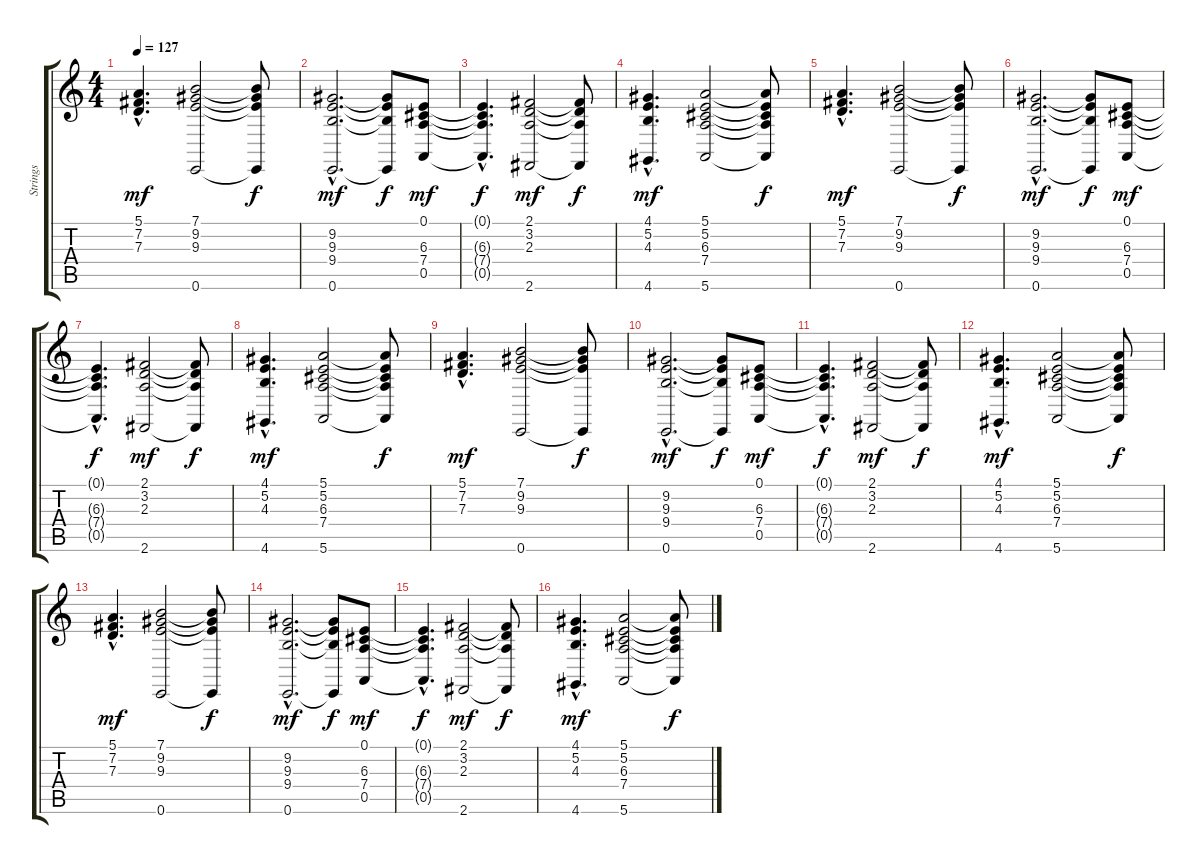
\track ("Strings" "Strings") {instrument stringensemble1}
\staff {score tabs}
\tuning (E4 B3 G3 D3 A2 E2) {hide}
\ts (4 4)
\tempo 127
\clef g2
\ks c
(5.1{hac} 7.2{hac} 7.3{hac}).4{d dy mf} (7.1 9.2 9.3 0.6).2 (7.1{t} 9.2{t} 9.3{t} 0.6{t}).8{dy f} |
(9.2{hac} 9.3{hac} 9.4{hac} 0.6{hac}).2{d dy mf} (9.2{t} 9.3{t} 9.4{t} 0.6{t}).8{dy f} (0.1 6.3 7.4 0.5).8{dy mf} |
(0.1{hac t} 6.3{hac t} 7.4{hac t} 0.5{hac t}).4{d dy f} (2.1 3.2 2.3 2.6).2{dy mf} (2.1{t} 3.2{t} 2.3{t} 2.6{t}).8{dy f} |
(4.1{hac} 5.2{hac} 4.3{hac} 4.6{hac}).4{d dy mf} (5.1 5.2 6.3 7.4 5.6).2 (5.1{t} 5.2{t} 6.3{t} 7.4{t} 5.6{t}).8{dy f} |
(5.1{hac} 7.2{hac} 7.3{hac}).4{d dy mf} (7.1 9.2 9.3 0.6).2 (7.1{t} 9.2{t} 9.3{t} 0.6{t}).8{dy f} |
(9.2{hac} 9.3{hac} 9.4{hac} 0.6{hac}).2{d dy mf} (9.2{t} 9.3{t} 9.4{t} 0.6{t}).8{dy f} (0.1 6.3 7.4 0.5).8{dy mf} |
(0.1{hac t} 6.3{hac t} 7.4{hac t} 0.5{hac t}).4{d dy f} (2.1 3.2 2.3 2.6).2{dy mf} (2.1{t} 3.2{t} 2.3{t} 2.6{t}).8{dy f} |
(4.1{hac} 5.2{hac} 4.3{hac} 4.6{hac}).4{d dy mf} (5.1 5.2 6.3 7.4 5.6).2 (5.1{t} 5.2{t} 6.3{t} 7.4{t} 5.6{t}).8{dy f} |
(5.1{hac} 7.2{hac} 7.3{hac}).4{d dy mf} (7.1 9.2 9.3 0.6).2 (7.1{t} 9.2{t} 9.3{t} 0.6{t}).8{dy f} |
(9.2{hac} 9.3{hac} 9.4{hac} 0.6{hac}).2{d dy mf} (9.2{t} 9.3{t} 9.4{t} 0.6{t}).8{dy f} (0.1 6.3 7.4 0.5).8{dy mf} |
(0.1{hac t} 6.3{hac t} 7.4{hac t} 0.5{hac t}).4{d dy f} (2.1 3.2 2.3 2.6).2{dy mf} (2.1{t} 3.2{t} 2.3{t} 2.6{t}).8{dy f} |
(4.1{hac} 5.2{hac} 4.3{hac} 4.6{hac}).4{d dy mf} (5.1 5.2 6.3 7.4 5.6).2 (5.1{t} 5.2{t} 6.3{t} 7.4{t} 5.6{t}).8{dy f} |
(5.1{hac} 7.2{hac} 7.3{hac}).4{d dy mf} (7.1 9.2 9.3 0.6).2 (7.1{t} 9.2{t} 9.3{t} 0.6{t}).8{dy f} |
(9.2{hac} 9.3{hac} 9.4{hac} 0.6{hac}).2{d dy mf} (9.2{t} 9.3{t} 9.4{t} 0.6{t}).8{dy f} (0.1 6.3 7.4 0.5).8{dy mf} |
(0.1{hac t} 6.3{hac t} 7.4{hac t} 0.5{hac t}).4{d dy f} (2.1 3.2 2.3 2.6).2{dy mf} (2.1{t} 3.2{t} 2.3{t} 2.6{t}).8{dy f} |
(4.1{hac} 5.2{hac} 4.3{hac} 4.6{hac}).4{d dy mf} (5.1 5.2 6.3 7.4 5.6).2 (5.1{t} 5.2{t} 6.3{t} 7.4{t} 5.6{t}).8{dy f}
